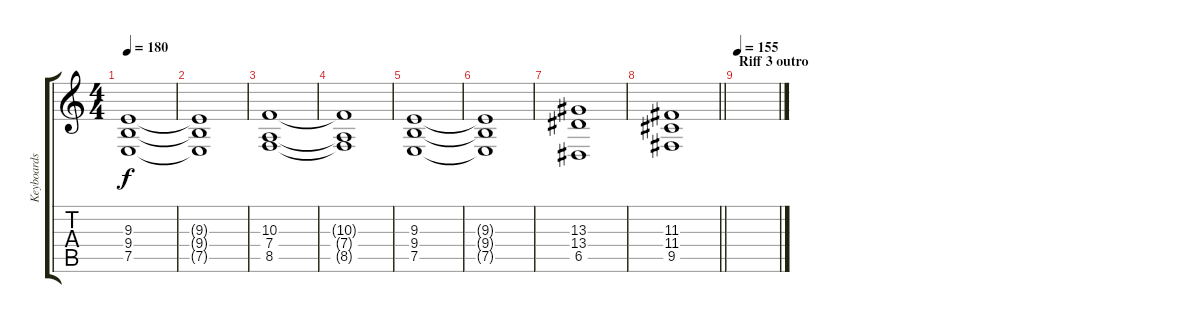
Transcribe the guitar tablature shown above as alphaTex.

\track ("Keyboards 3" "Keyboards ") {instrument choiraahs}
\staff {score tabs}
\tuning (E4 B3 G3 D3 A2 E2) {hide}
\ts (4 4)
\tempo 180
\clef g2
\ks c
(9.3 9.4 7.5).1{dy f} |
(9.3{t} 9.4{t} 7.5{t}).1 |
(10.3 7.4 8.5).1 |
(10.3{t} 7.4{t} 8.5{t}).1 |
(9.3 9.4 7.5).1 |
(9.3{t} 9.4{t} 7.5{t}).1 |
(13.3 13.4 6.5).1 |
\barLineRight lightlight
(11.3 11.4 9.5).1 |
\section ("" "Riff 3 outro")
\tempo 155
